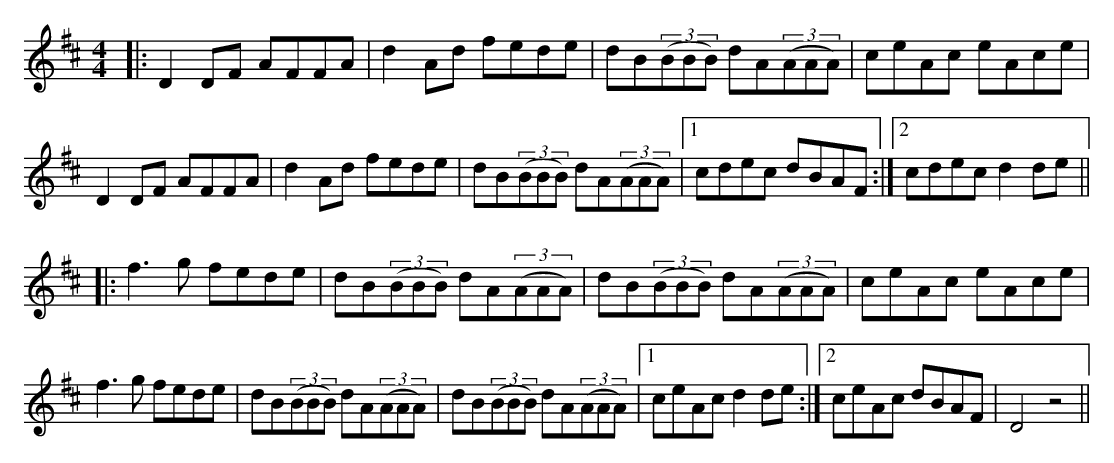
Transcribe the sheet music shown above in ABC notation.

X:1
M:4/4
K:D
|:D2DF AFFA|d2Ad fede|dB(3(BBB) dA(3(AAA)|ceAc eAce|
D2DF AFFA|d2Ad fede|dB(3(BBB) dA(3(AAA)|1 cdec dBAF:|2 cdec d2de||
|:f3g fede|dB(3(BBB) dA(3(AAA)|dB(3(BBB) dA(3(AAA)|ceAc eAce|
f3g fede|dB(3(BBB) dA(3(AAA)|dB(3(BBB) dA(3(AAA)|1 ceAc d2de:|2 ceAc dBAF|D4 z4||
